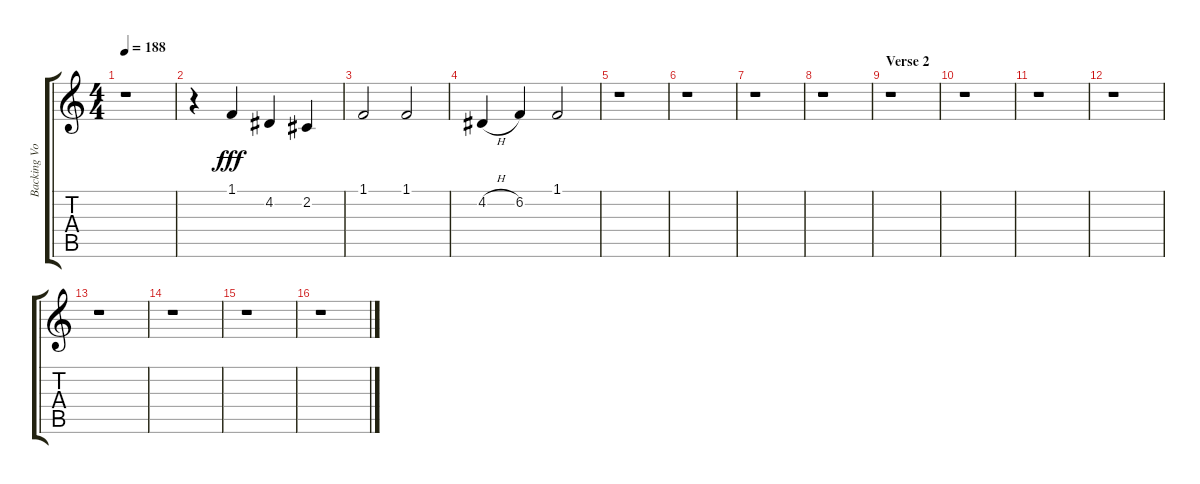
\track ("Backing Vocals" "Backing Vo") {instrument lead1square}
\staff {score tabs}
\tuning (E4 B3 G3 D3 A2 E2) {hide}
\ts (4 4)
\tempo 188
\clef g2
\ks c
r.1{dy fff} |
r.4 1.1.4 4.2.4 2.2.4 |
1.1.2 1.1.2 |
4.2{h}.4 6.2.4 1.1.2 |
r.1 |
r.1 |
r.1 |
r.1 |
\section ("" "Verse 2")
r.1 |
r.1 |
r.1 |
r.1 |
r.1 |
r.1 |
r.1 |
r.1
